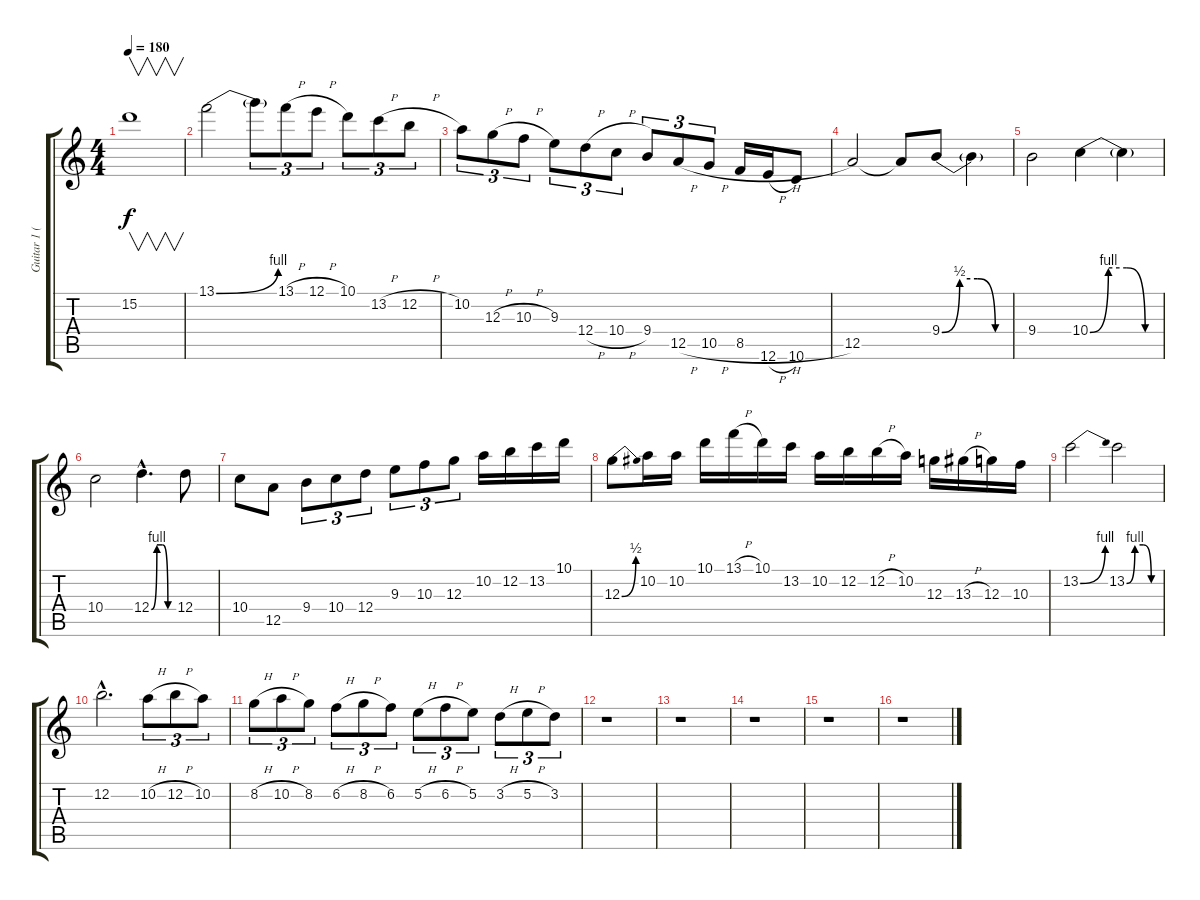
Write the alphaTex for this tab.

\track ("Guitar 1 (Disto)" "Guitar 1 (") {instrument distortionguitar}
\staff {score tabs}
\tuning (E4 B3 G3 D3 A2 E2) {hide}
\ts (4 4)
\tempo 180
\clef g2
\ks c
15.2.1{v dy f} |
13.1{be (bend 0 0 60 4)}.2 13.1{t}.8{tu (3 2)} 13.1{h}.8{tu (3 2)} 12.1{h}.8{tu (3 2)} 10.1.8{tu (3 2)} 13.2{h}.8{tu (3 2)} 12.2{h}.8{tu (3 2)} |
10.2.8{tu (3 2)} 12.3{h}.8{tu (3 2)} 10.3{h}.8{tu (3 2)} 9.3.8{tu (3 2)} 12.4{h}.8{tu (3 2)} 10.4{h}.8{tu (3 2)} 9.4.8{tu (3 2)} 12.5{h}.8{tu (3 2)} 10.5{h}.8{tu (3 2)} 8.5{h}.16 12.6{h}.16 10.6.8 |
12.5.2 12.5{t}.8 9.4{be (custom 0 0 15 2 30 2 45 0 60 0)}.8 9.4{t}.4 |
9.4.2 10.4{be (custom 0 0 15 4 30 4 45 0 60 0)}.4 10.4{t}.4 |
10.4.2 12.4{be (custom 0 0 15 4 30 4 45 0 60 0) hac}.4{d} 12.4.8 |
10.4.8 12.5.8 9.4.8{tu (3 2)} 10.4.8{tu (3 2)} 12.4.8{tu (3 2)} 9.3.8{tu (3 2)} 10.3.8{tu (3 2)} 12.3.8{tu (3 2)} 10.2.16 12.2.16 13.2.16 10.1.16 |
12.3{be (bend 0 0 60 2)}.8 10.2.16 10.2.16 10.1.16 13.1{h}.16 10.1.16 13.2.16 10.2.16 12.2.16 12.2{h}.16 10.2.16 12.3.16 13.3{h}.16 12.3.16 10.3.16 |
13.2{be (bend 0 0 60 4)}.2 13.2{be (custom 0 0 15 4 30 4 45 0 60 0)}.2 |
12.2{hac}.2{d} 10.2{h}.8{tu (3 2)} 12.2{h}.8{tu (3 2)} 10.2.8{tu (3 2)} |
8.2{h}.8{tu (3 2)} 10.2{h}.8{tu (3 2)} 8.2.8{tu (3 2)} 6.2{h}.8{tu (3 2)} 8.2{h}.8{tu (3 2)} 6.2.8{tu (3 2)} 5.2{h}.8{tu (3 2)} 6.2{h}.8{tu (3 2)} 5.2.8{tu (3 2)} 3.2{h}.8{tu (3 2)} 5.2{h}.8{tu (3 2)} 3.2.8{tu (3 2)} |
r.1 |
r.1 |
r.1 |
r.1 |
r.1
